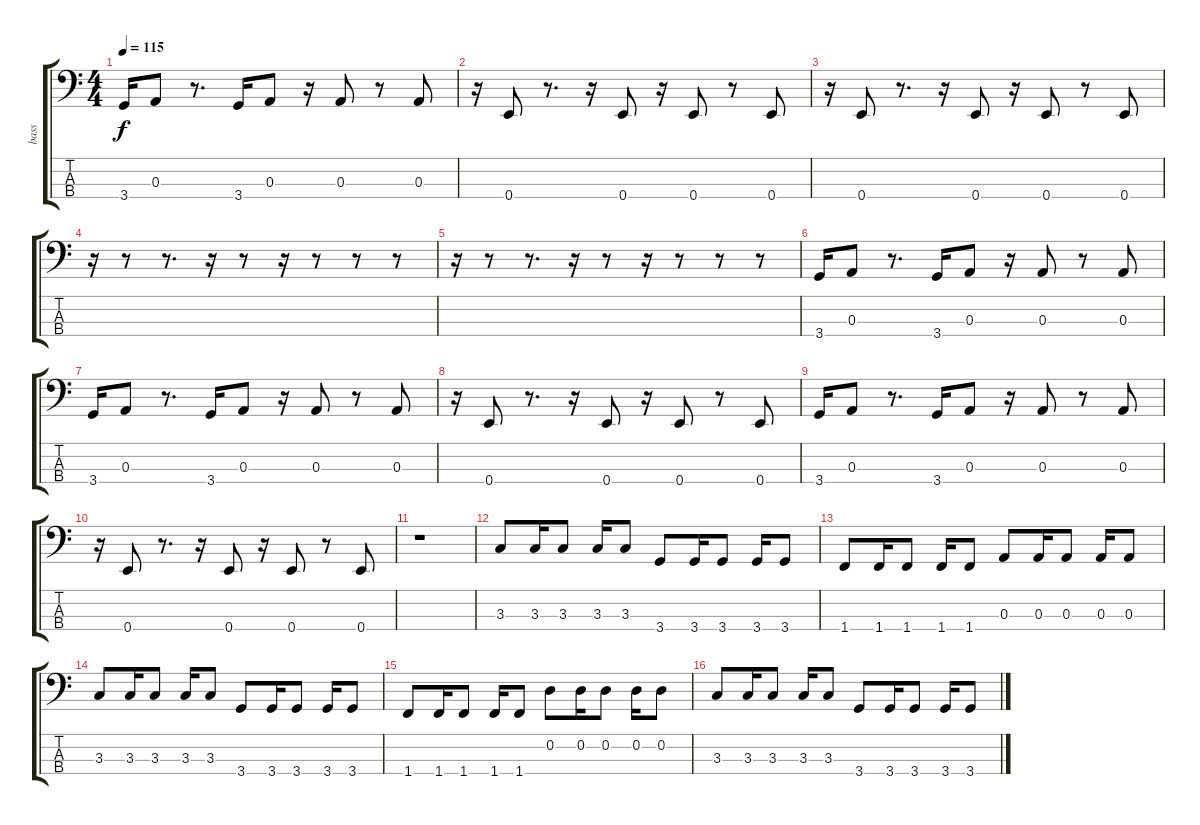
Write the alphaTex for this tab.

\track ("bass" "bass") {instrument synthbass2}
\staff {score tabs}
\tuning (G2 D2 A1 E1) {hide}
\ts (4 4)
\tempo 115
\clef f4
\ks c
3.4.16{dy f} 0.3.8 r.8{d} 3.4.16 0.3.8 r.16 0.3.8 r.8 0.3.8 |
r.16 0.4.8 r.8{d} r.16 0.4.8 r.16 0.4.8 r.8 0.4.8 |
r.16 0.4.8 r.8{d} r.16 0.4.8 r.16 0.4.8 r.8 0.4.8 |
r.16 r.8 r.8{d} r.16 r.8 r.16 r.8 r.8 r.8 |
r.16 r.8 r.8{d} r.16 r.8 r.16 r.8 r.8 r.8 |
3.4.16 0.3.8 r.8{d} 3.4.16 0.3.8 r.16 0.3.8 r.8 0.3.8 |
3.4.16 0.3.8 r.8{d} 3.4.16 0.3.8 r.16 0.3.8 r.8 0.3.8 |
r.16 0.4.8 r.8{d} r.16 0.4.8 r.16 0.4.8 r.8 0.4.8 |
3.4.16 0.3.8 r.8{d} 3.4.16 0.3.8 r.16 0.3.8 r.8 0.3.8 |
r.16 0.4.8 r.8{d} r.16 0.4.8 r.16 0.4.8 r.8 0.4.8 |
r.1 |
3.3.8 3.3.16 3.3.8 3.3.16 3.3.8 3.4.8 3.4.16 3.4.8 3.4.16 3.4.8 |
1.4.8 1.4.16 1.4.8 1.4.16 1.4.8 0.3.8 0.3.16 0.3.8 0.3.16 0.3.8 |
3.3.8 3.3.16 3.3.8 3.3.16 3.3.8 3.4.8 3.4.16 3.4.8 3.4.16 3.4.8 |
1.4.8 1.4.16 1.4.8 1.4.16 1.4.8 0.2.8 0.2.16 0.2.8 0.2.16 0.2.8 |
3.3.8 3.3.16 3.3.8 3.3.16 3.3.8 3.4.8 3.4.16 3.4.8 3.4.16 3.4.8
